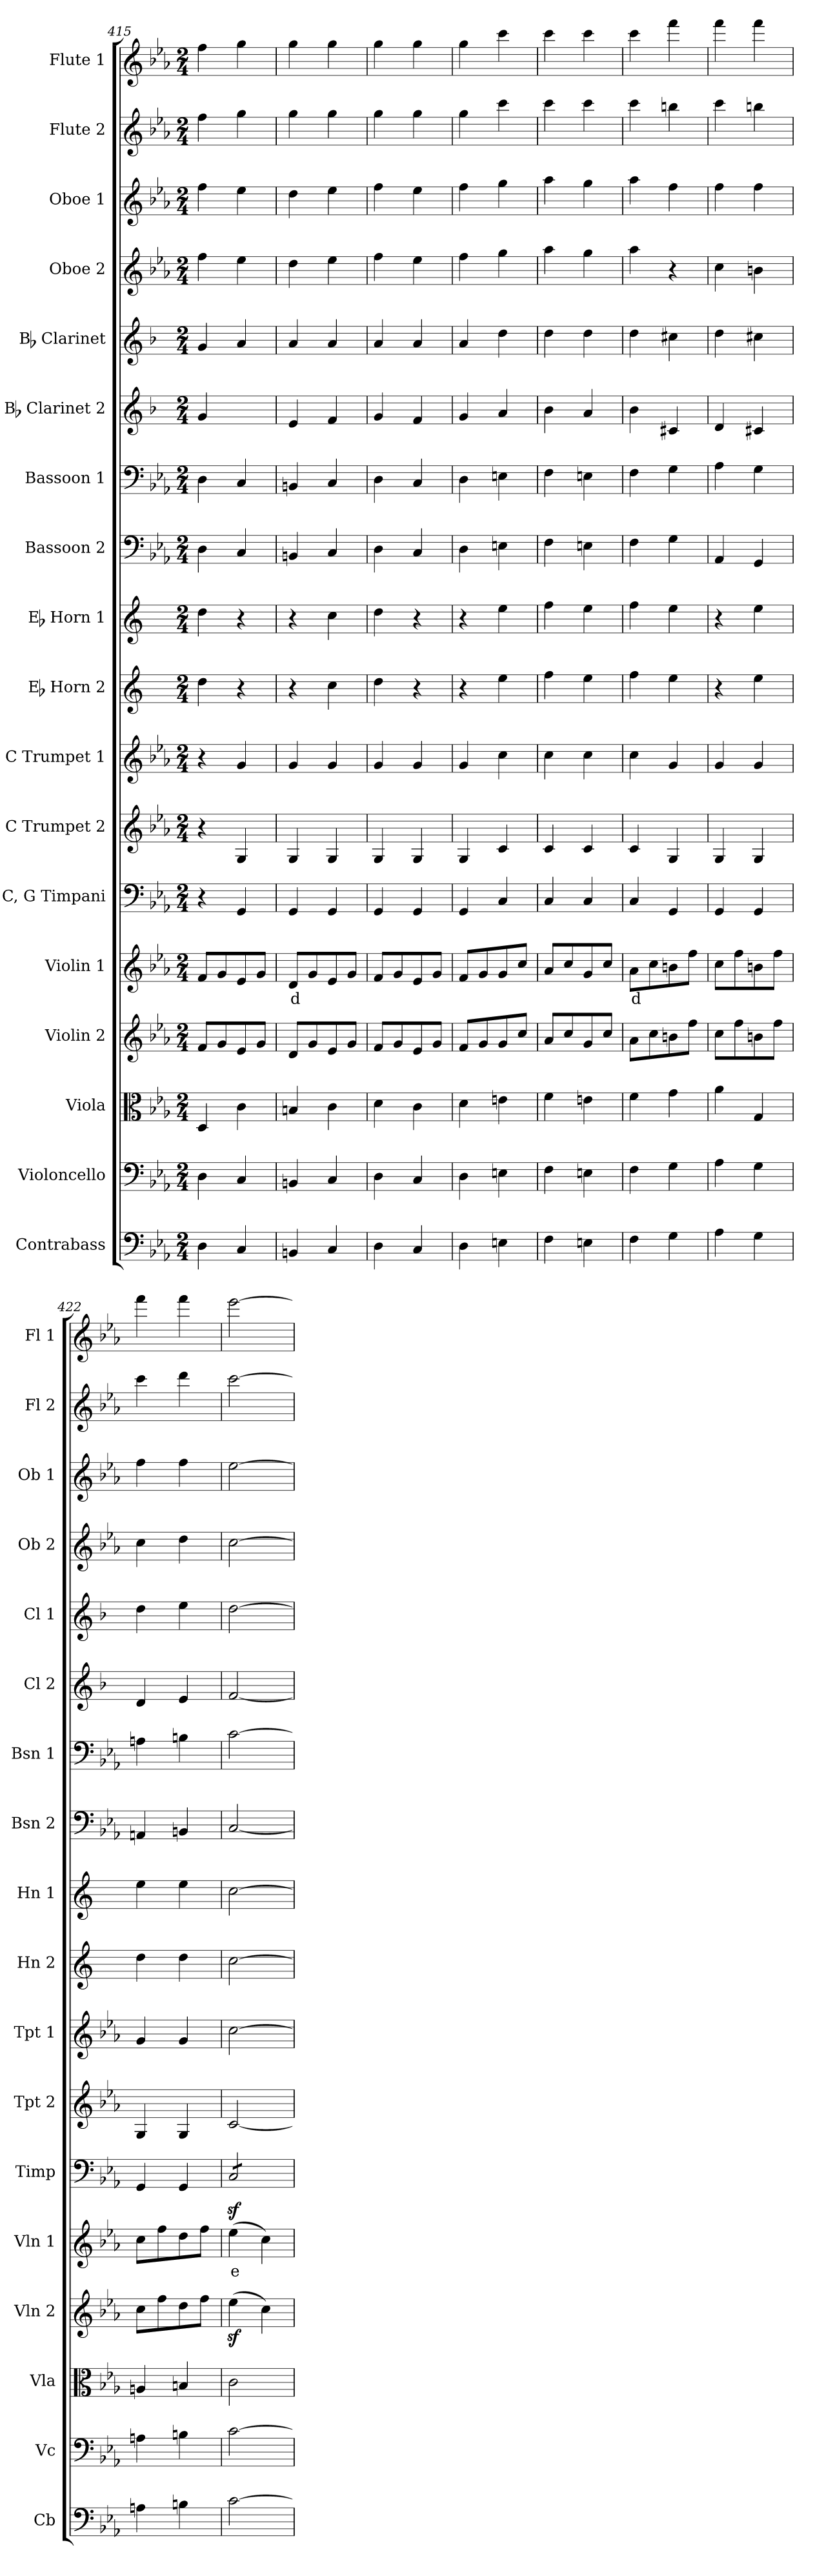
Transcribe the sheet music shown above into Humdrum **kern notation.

**kern	**kern	**kern	**kern	**kern	**text	**kern	**kern	**kern	**kern	**kern	**kern	**kern	**kern	**kern	**kern	**kern	**kern	**kern
*part18	*part17	*part16	*part15	*part14	*part14	*part13	*part12	*part11	*part10	*part9	*part8	*part7	*part6	*part5	*part4	*part3	*part2	*part1
*staff18	*staff17	*staff16	*staff15	*staff14	*staff14	*staff13	*staff12	*staff11	*staff10	*staff9	*staff8	*staff7	*staff6	*staff5	*staff4	*staff3	*staff2	*staff1
*I"Contrabass	*I"Violoncello	*I"Viola	*I"Violin 2	*I"Violin 1	*	*I"C, G Timpani	*I"C Trumpet 2	*I"C Trumpet 1	*I"Eb Horn 2	*I"Eb Horn 1	*I"Bassoon 2	*I"Bassoon 1	*I"Bb Clarinet 2	*I"Bb Clarinet	*I"Oboe 2	*I"Oboe 1	*I"Flute 2	*I"Flute 1
*I'Cb	*I'Vc	*I'Vla	*I'Vln 2	*I'Vln 1	*	*I'Timp	*I'Tpt 2	*I'Tpt 1	*I'Hn 2	*I'Hn 1	*I'Bsn 2	*I'Bsn 1	*I'Cl 2	*I'Cl 1	*I'Ob 2	*I'Ob 1	*I'Fl 2	*I'Fl 1
*clefF4	*clefF4	*clefC3	*clefG2	*clefG2	*	*clefF4	*clefG2	*clefG2	*clefG2	*clefG2	*clefF4	*clefF4	*clefG2	*clefG2	*clefG2	*clefG2	*clefG2	*clefG2
*ITrd7c12	*	*	*	*	*	*	*	*	*ITrd5c9	*ITrd5c9	*	*	*ITrd1c2	*ITrd1c2	*	*	*	*
*k[b-e-a-]	*k[b-e-a-]	*k[b-e-a-]	*k[b-e-a-]	*k[b-e-a-]	*	*k[b-e-a-]	*k[b-e-a-]	*k[b-e-a-]	*k[b-e-a-]	*k[b-e-a-]	*k[b-e-a-]	*k[b-e-a-]	*k[b-e-a-]	*k[b-e-a-]	*k[b-e-a-]	*k[b-e-a-]	*k[b-e-a-]	*k[b-e-a-]
*M2/4	*M2/4	*M2/4	*M2/4	*M2/4	*	*M2/4	*M2/4	*M2/4	*M2/4	*M2/4	*M2/4	*M2/4	*M2/4	*M2/4	*M2/4	*M2/4	*M2/4	*M2/4
=415	=415	=415	=415	=415	=415	=415	=415	=415	=415	=415	=415	=415	=415	=415	=415	=415	=415	=415
4DD\	4D\	4D/	8f/L	8f/L	.	4r	4r	4r	4f\	4f\	4D\	4D\	4f/	4f/	4ff\	4ff\	4ff\	4ff\
.	.	.	8g/	8g/	.	.	.	.	.	.	.	.	.	.	.	.	.	.
4CC/	4C/	4c\	8e-/	8e-/	.	4GG/	4G/	4g/	4r	4r	4C/	4C/	4ryy	4g/	4ee-\	4ee-\	4gg\	4gg\
.	.	.	8g/J	8g/J	.	.	.	.	.	.	.	.	.	.	.	.	.	.
=416	=416	=416	=416	=416	=416	=416	=416	=416	=416	=416	=416	=416	=416	=416	=416	=416	=416	=416
!	!	!	!	!	!LO:LY:b:color=#FF0000	!	!	!	!	!	!	!	!	!	!	!	!	!
4BBBn/	4BBn/	4Bn/	8d/L	8d/L	d	4GG/	4G/	4g/	4r	4r	4BBn/	4BBn/	4d/	4g/	4dd\	4dd\	4gg\	4gg\
.	.	.	8g/	8g/	.	.	.	.	.	.	.	.	.	.	.	.	.	.
4CC/	4C/	4c\	8e-/	8e-/	.	4GG/	4G/	4g/	4e-\	4e-\	4C/	4C/	4e-/	4g/	4ee-\	4ee-\	4gg\	4gg\
.	.	.	8g/J	8g/J	.	.	.	.	.	.	.	.	.	.	.	.	.	.
=417	=417	=417	=417	=417	=417	=417	=417	=417	=417	=417	=417	=417	=417	=417	=417	=417	=417	=417
4DD\	4D\	4d\	8f/L	8f/L	.	4GG/	4G/	4g/	4f\	4f\	4D\	4D\	4f/	4g/	4ff\	4ff\	4gg\	4gg\
.	.	.	8g/	8g/	.	.	.	.	.	.	.	.	.	.	.	.	.	.
4CC/	4C/	4c\	8e-/	8e-/	.	4GG/	4G/	4g/	4r	4r	4C/	4C/	4e-/	4g/	4ee-\	4ee-\	4gg\	4gg\
.	.	.	8g/J	8g/J	.	.	.	.	.	.	.	.	.	.	.	.	.	.
=418	=418	=418	=418	=418	=418	=418	=418	=418	=418	=418	=418	=418	=418	=418	=418	=418	=418	=418
4DD\	4D\	4d\	8f/L	8f/L	.	4GG/	4G/	4g/	4r	4r	4D\	4D\	4f/	4g/	4ff\	4ff\	4gg\	4gg\
.	.	.	8g/	8g/	.	.	.	.	.	.	.	.	.	.	.	.	.	.
4EEn\	4En\	4en\	8g/	8g/	.	4C/	4c/	4cc\	4g\	4g\	4En\	4En\	4g/	4cc\	4gg\	4gg\	4ccc\	4ccc\
.	.	.	8cc/J	8cc/J	.	.	.	.	.	.	.	.	.	.	.	.	.	.
=419	=419	=419	=419	=419	=419	=419	=419	=419	=419	=419	=419	=419	=419	=419	=419	=419	=419	=419
4FF\	4F\	4f\	8a-/L	8a-/L	.	4C/	4c/	4cc\	4a-\	4a-\	4F\	4F\	4a-\	4cc\	4aa-\	4aa-\	4ccc\	4ccc\
.	.	.	8cc/	8cc/	.	.	.	.	.	.	.	.	.	.	.	.	.	.
4EEn\	4En\	4en\	8g/	8g/	.	4C/	4c/	4cc\	4g\	4g\	4En\	4En\	4g/	4cc\	4gg\	4gg\	4ccc\	4ccc\
.	.	.	8cc/J	8cc/J	.	.	.	.	.	.	.	.	.	.	.	.	.	.
=420	=420	=420	=420	=420	=420	=420	=420	=420	=420	=420	=420	=420	=420	=420	=420	=420	=420	=420
!	!	!	!	!	!LO:LY:b:color=#FF0000	!	!	!	!	!	!	!	!	!	!	!	!	!
4FF\	4F\	4f\	8a-\L	8a-\L	d	4C/	4c/	4cc\	4a-\	4a-\	4F\	4F\	4a-\	4cc\	4aa-\	4aa-\	4ccc\	4ccc\
.	.	.	8cc\	8cc\	.	.	.	.	.	.	.	.	.	.	.	.	.	.
4GG\	4G\	4g\	8bn\	8bn\	.	4GG/	4G/	4g/	4g\	4g\	4G\	4G\	4Bn/	4bn\	4r	4ff\	4bbn\	4fff\
.	.	.	8ff\J	8ff\J	.	.	.	.	.	.	.	.	.	.	.	.	.	.
=421	=421	=421	=421	=421	=421	=421	=421	=421	=421	=421	=421	=421	=421	=421	=421	=421	=421	=421
4AA-\	4A-\	4a-\	8cc\L	8cc\L	.	4GG/	4G/	4g/	4r	4r	4AA-/	4A-\	4c/	4cc\	4cc\	4ff\	4ccc\	4fff\
.	.	.	8ff\	8ff\	.	.	.	.	.	.	.	.	.	.	.	.	.	.
4GG\	4G\	4G/	8bn\	8bn\	.	4GG/	4G/	4g/	4g\	4g\	4GG/	4G\	4Bn/	4bn\	4bn\	4ff\	4bbn\	4fff\
.	.	.	8ff\J	8ff\J	.	.	.	.	.	.	.	.	.	.	.	.	.	.
!!LO:PB:g=z
=422	=422	=422	=422	=422	=422	=422	=422	=422	=422	=422	=422	=422	=422	=422	=422	=422	=422	=422
4AAn\	4An\	4An/	8cc\L	8cc\L	.	4GG/	4G/	4g/	4f\	4g\	4AAn/	4An\	4c/	4cc\	4cc\	4ff\	4ccc\	4fff\
.	.	.	8ff\	8ff\	.	.	.	.	.	.	.	.	.	.	.	.	.	.
4BBn\	4Bn\	4Bn/	8dd\	8dd\	.	4GG/	4G/	4g/	4f\	4g\	4BBn/	4Bn\	4d/	4dd\	4dd\	4ff\	4ddd\	4fff\
.	.	.	8ff\J	8ff\J	.	.	.	.	.	.	.	.	.	.	.	.	.	.
=423	=423	=423	=423	=423	=423	=423	=423	=423	=423	=423	=423	=423	=423	=423	=423	=423	=423	=423
!	!	!	!	!	!LO:LY:b:color=#FF0000	!	!	!	!	!	!	!	!	!	!	!	!	!
*	*	*	*	*	*	*tremolo	*	*	*	*	*	*	*	*	*	*	*	*
[2C\	[2c\	2c\	(4ee-z<\	(4ee-z<\	e	8C/L	[2c/	[2cc\	[2e-\	[2e-\	[2C/	[2c\	[2e-/	[2cc\	[2cc\	[2ee-\	[2ccc\	[2eee-\
.	.	.	.	.	.	8C/	.	.	.	.	.	.	.	.	.	.	.	.
.	.	.	4cc\)	4cc\)	.	8C/	.	.	.	.	.	.	.	.	.	.	.	.
.	.	.	.	.	.	8C/J	.	.	.	.	.	.	.	.	.	.	.	.
*	*	*	*	*	*	*Xtremolo	*	*	*	*	*	*	*	*	*	*	*	*
=	=	=	=	=	=	=	=	=	=	=	=	=	=	=	=	=	=	=
*-	*-	*-	*-	*-	*-	*-	*-	*-	*-	*-	*-	*-	*-	*-	*-	*-	*-	*-
